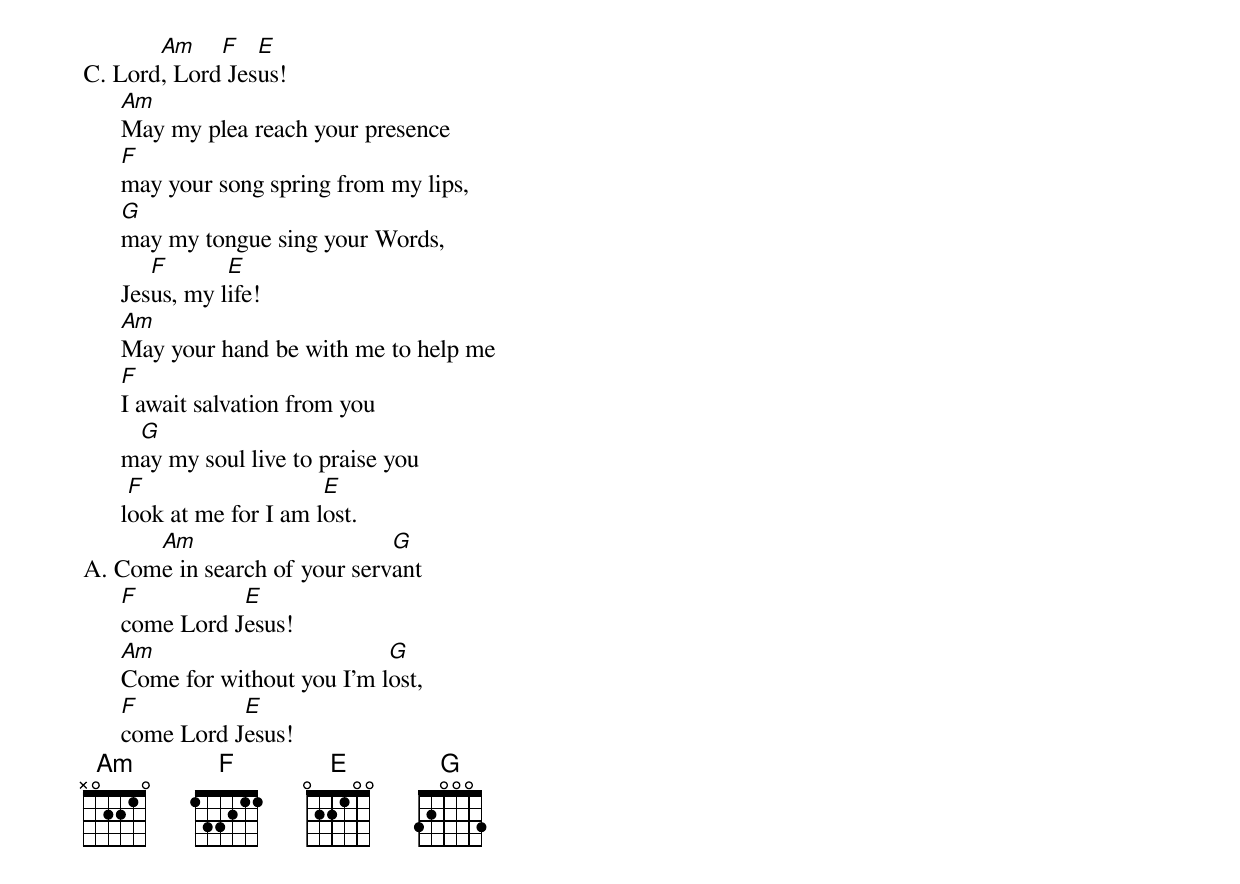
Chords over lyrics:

LORD, LORD JESUSPsalm 118 (119)

       Am    F   E
C. Lord, Lord Jesus!
      Am
      May my plea reach your presence
      F
      may your song spring from my lips,
      G
      may my tongue sing your Words,
         F       E
      Jesus, my life!
      Am
      May your hand be with me to help me
      F
      I await salvation from you
       G
      may my soul live to praise you
       F                   E
      look at me for I am lost.
      Am                      G
A. Come in search of your servant
      F          E
      come Lord Jesus!
      Am                        G
      Come for without you I'm lost,
      F          E
      come Lord Jesus!
